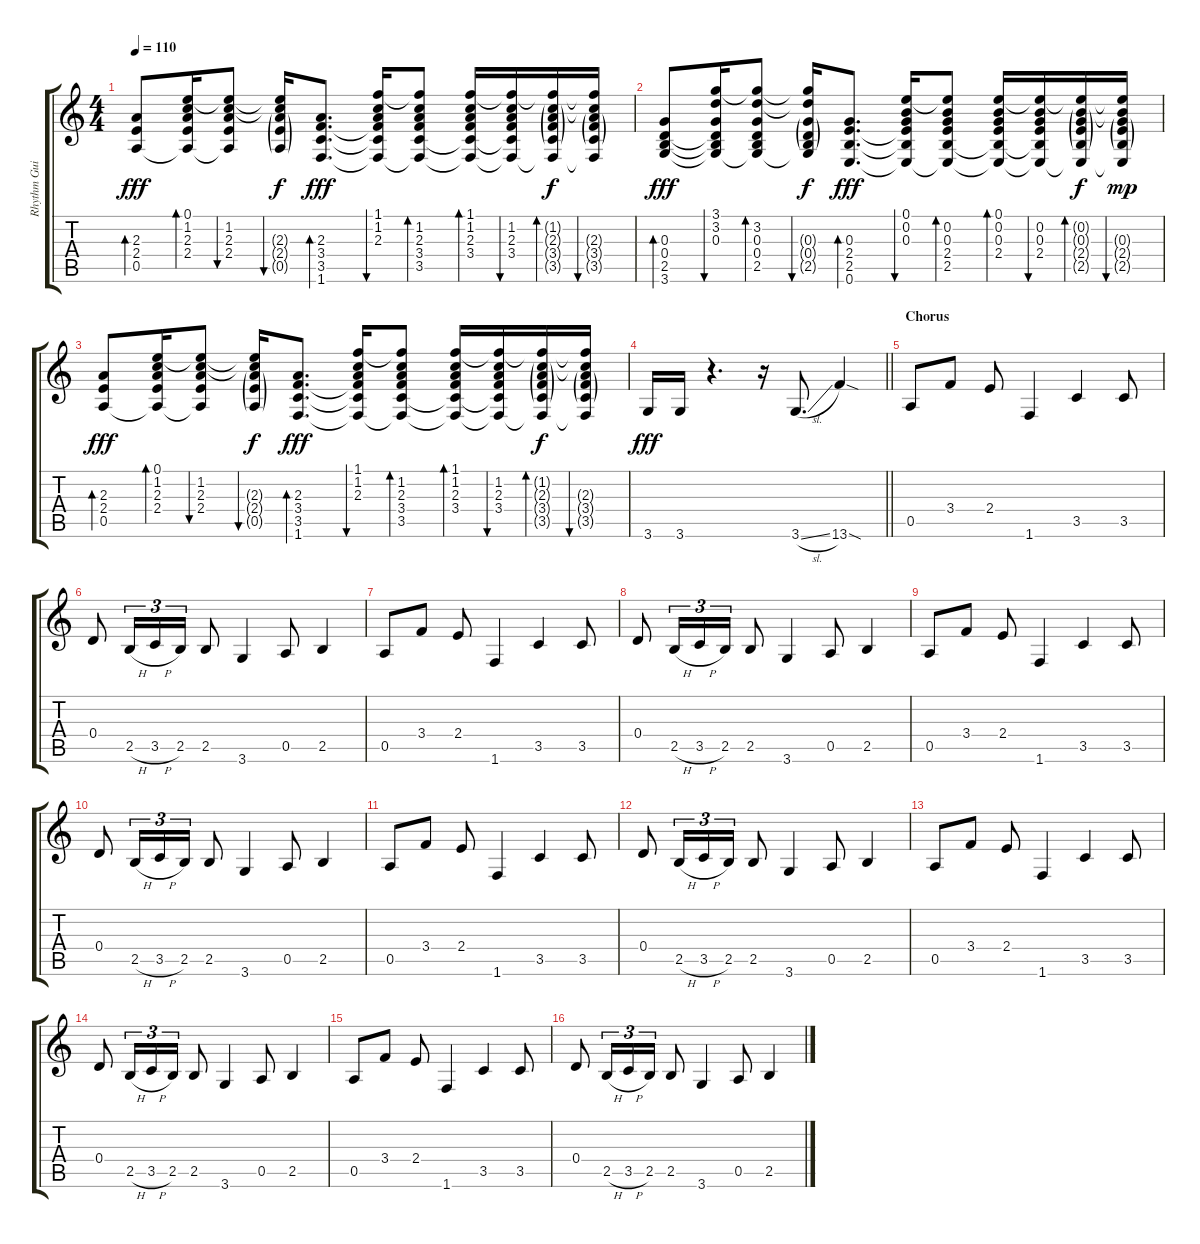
\track ("Rhythm Guitar R" "Rhythm Gui") {instrument distortionguitar}
\staff {score tabs}
\tuning (E4 B3 G3 D3 A2 E2) {hide}
\ts (4 4)
\tempo 110
\clef g2
\ks c
(2.3 2.4 0.5).8{bd 30 dy fff} (0.1 1.2 2.3 2.4 0.5{t}).16{bd 30} (0.1{t} 1.2 2.3 2.4 0.5{t}).8{bu 30} (0.1{t} 1.2{t} 2.3{g} 2.4{g} 0.5{g}).16{bu 30 dy f} (2.3 3.4 3.5 1.6).8{d bd 30 dy fff} (1.1 1.2 2.3 3.4{t} 3.5{t} 1.6{t}).16{bu 30} (1.1{t} 1.2 2.3 3.4 3.5 1.6{t}).8{bd 30} (1.1 1.2 2.3 3.4 3.5{t} 1.6{t}).16{bd 30} (1.1{t} 1.2 2.3 3.4 3.5{t} 1.6{t}).16{bu 30} (1.1{t} 1.2{g} 2.3{g} 3.4{g} 3.5{g} 1.6{t}).16{bd 30 dy f} (1.1{t} 1.2{t} 2.3{g} 3.4{g} 3.5{g} 1.6{t}).16{bu 30} |
(0.3 0.4 2.5 3.6).8{bd 30 dy fff} (3.1 3.2 0.3 0.4{t} 2.5{t} 3.6{t}).16{bu 30} (3.1{t} 3.2 0.3 0.4 2.5 3.6{t}).8{bd 30} (3.1{t} 3.2{t} 0.3{g} 0.4{g} 2.5{g} 3.6{t}).16{bu 30 dy f} (0.3 2.4 2.5 0.6).8{d bd 30 dy fff} (0.1 0.2 0.3 2.4{t} 2.5{t} 0.6{t}).16{bu 30} (0.1{t} 0.2 0.3 2.4 2.5 0.6{t}).8{bd 30} (0.1 0.2 0.3 2.4 2.5{t} 0.6{t}).16{bd 30} (0.1{t} 0.2 0.3 2.4 2.5{t} 0.6{t}).16{bu 30} (0.1{t} 0.2{g} 0.3{g} 2.4{g} 2.5{g} 0.6{t}).16{bd 30 dy f} (0.1{t} 0.2{t} 0.3{g} 2.4{g} 2.5{g} 0.6{t}).16{bu 30 dy mp} |
(2.3 2.4 0.5).8{bd 30 dy fff} (0.1 1.2 2.3 2.4 0.5{t}).16{bd 30} (0.1{t} 1.2 2.3 2.4 0.5{t}).8{bu 30} (0.1{t} 1.2{t} 2.3{g} 2.4{g} 0.5{g}).16{bu 30 dy f} (2.3 3.4 3.5 1.6).8{d bd 30 dy fff} (1.1 1.2 2.3 3.4{t} 3.5{t} 1.6{t}).16{bu 30} (1.1{t} 1.2 2.3 3.4 3.5 1.6{t}).8{bd 30} (1.1 1.2 2.3 3.4 3.5{t} 1.6{t}).16{bd 30} (1.1{t} 1.2 2.3 3.4 3.5{t} 1.6{t}).16{bu 30} (1.1{t} 1.2{g} 2.3{g} 3.4{g} 3.5{g} 1.6{t}).16{bd 30 dy f} (1.1{t} 1.2{t} 2.3{g} 3.4{g} 3.5{g} 1.6{t}).16{bu 30} |
\barLineRight lightlight
3.6.16{dy fff volume 13 instrument distortionguitar} 3.6.16 r.4{d} r.16 3.6{sl}.8{d} 13.6{sod}.4 |
\section ("" "Chorus")
0.5.8 3.4.8 2.4.8 1.6.4 3.5.4 3.5.8 |
0.4.8 2.5{h}.16{tu (3 2)} 3.5{h}.16{tu (3 2)} 2.5.16{tu (3 2)} 2.5.8 3.6.4 0.5.8 2.5.4 |
0.5.8 3.4.8 2.4.8 1.6.4 3.5.4 3.5.8 |
0.4.8 2.5{h}.16{tu (3 2)} 3.5{h}.16{tu (3 2)} 2.5.16{tu (3 2)} 2.5.8 3.6.4 0.5.8 2.5.4 |
0.5.8 3.4.8 2.4.8 1.6.4 3.5.4 3.5.8 |
0.4.8 2.5{h}.16{tu (3 2)} 3.5{h}.16{tu (3 2)} 2.5.16{tu (3 2)} 2.5.8 3.6.4 0.5.8 2.5.4 |
0.5.8 3.4.8 2.4.8 1.6.4 3.5.4 3.5.8 |
0.4.8 2.5{h}.16{tu (3 2)} 3.5{h}.16{tu (3 2)} 2.5.16{tu (3 2)} 2.5.8 3.6.4 0.5.8 2.5.4 |
0.5.8 3.4.8 2.4.8 1.6.4 3.5.4 3.5.8 |
0.4.8 2.5{h}.16{tu (3 2)} 3.5{h}.16{tu (3 2)} 2.5.16{tu (3 2)} 2.5.8 3.6.4 0.5.8 2.5.4 |
0.5.8 3.4.8 2.4.8 1.6.4 3.5.4 3.5.8 |
0.4.8 2.5{h}.16{tu (3 2)} 3.5{h}.16{tu (3 2)} 2.5.16{tu (3 2)} 2.5.8 3.6.4 0.5.8 2.5.4
